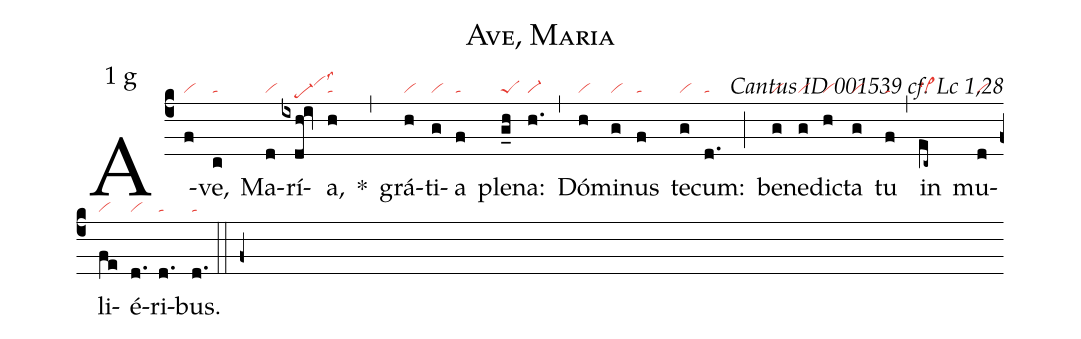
name: Ave, Maria;
mode: 1;
mode-differentia: g;
commentary: Cantus ID 001539 cf. Lc 1,28;
nabc-lines: 1;
%%
(c4)

A(f|vi)ve,(c|ta) Ma(d|vi)rí(ixdh@iv|////pe-hdvihilss3)a,(h|ta) *(,) grá(h|vi)ti(g|vi)a(f|ta) ple(g_h|peS)na:(h.|vi-) (,) Dó(h|vi)mi(g|vi)nus(f|ta) te(g|vi)cum:(d.|ta) (;) be(g|vi)ne(g|vi)dic(h|vi)ta(g|vi) tu(f|ta) (,) in(ec~|vi>lsi4) mu(d|vi)li(fe|vi)é(d.|vi)ri(d.|ta)bus.(d.|ta)

(::)

(f+)
